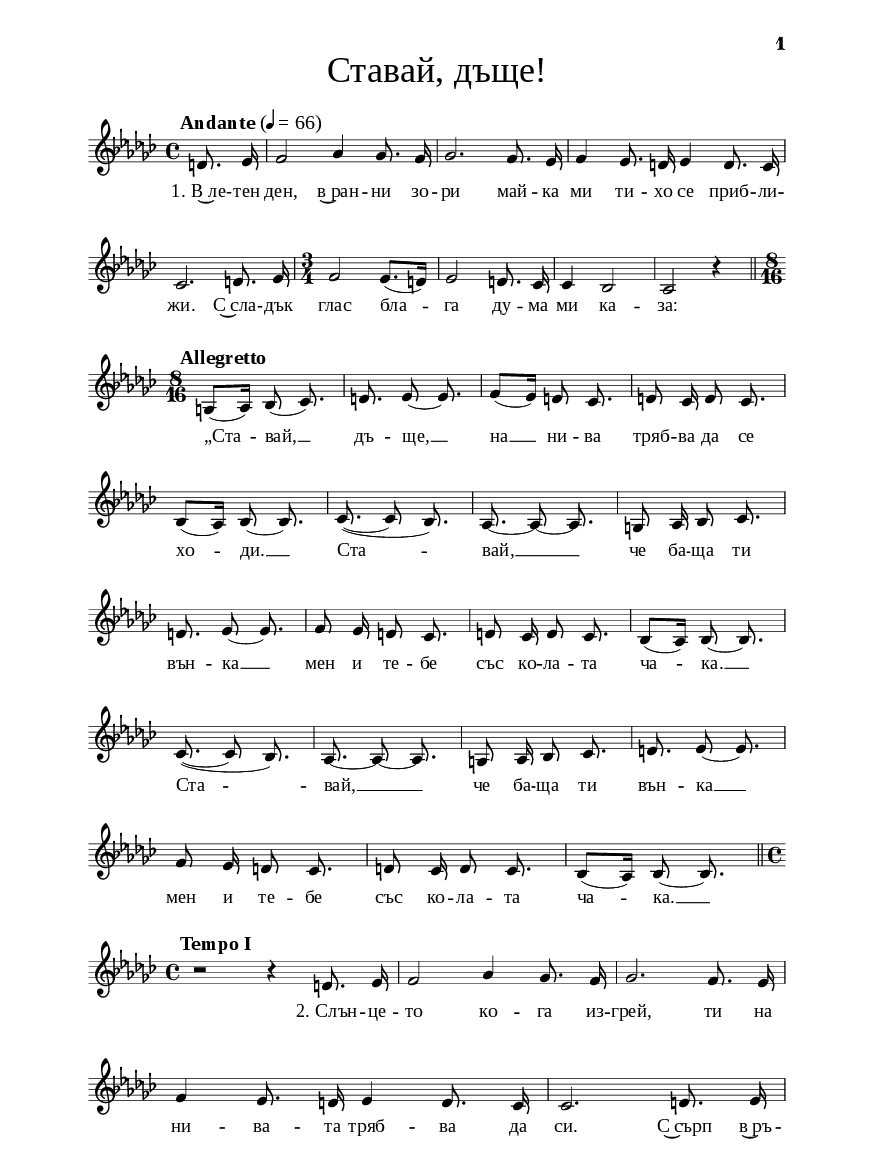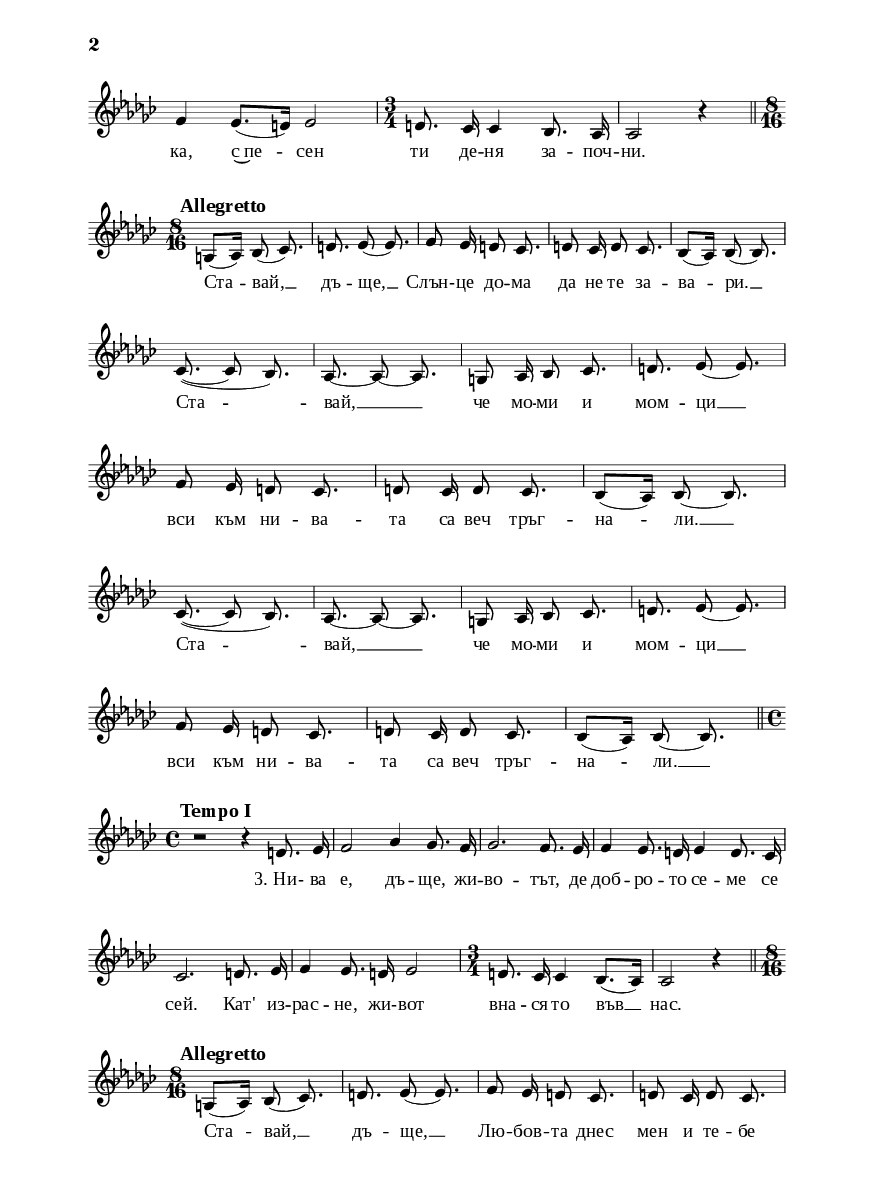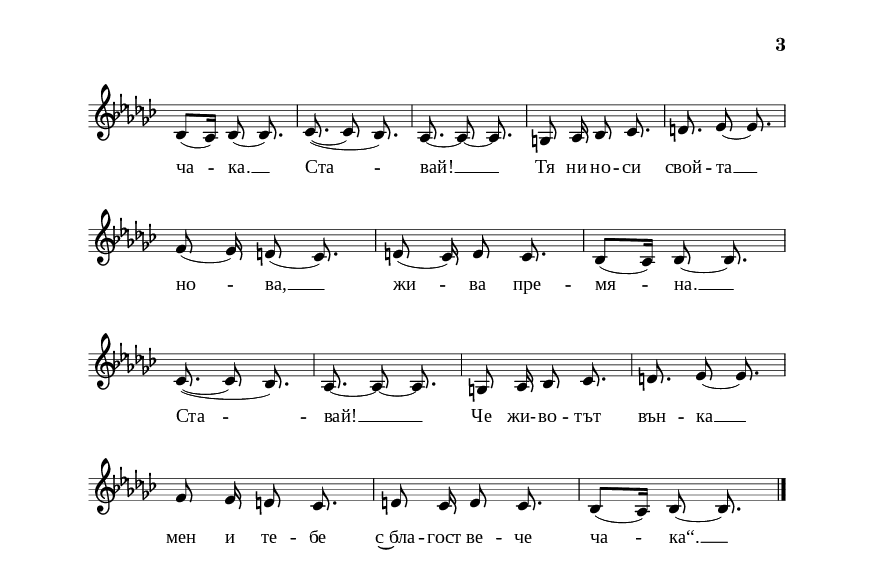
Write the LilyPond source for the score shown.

\version "2.24.4"

% include paper part and global functions
\include "include/globals.ily"

\bookpart {
  \label #'ref142
  \tocItem \markup "Ставай, дъще!"
  \include "include/bookpart-paper.ily"
  \score {
      \layout {
        indent = 0.0\cm % remove first line indentation
        ragged-last = ##f % do spread last line to fill the whole space
        \override Staff.BarLine.thick-thickness = #4 %make the end and repeat bars thiner
        \override Score.VoltaBracket.font-size = #-1.7 % make the repeat number fontsize smaller
        

        \context {
          \Score
          \omit BarNumber %remove bar numbers
          \override KeySignature.X-offset = #-1.2 % decrease keysigniture offset
          \override TimeSignature.X-offset = #-1.8 % decrease time signiture offset
          \override MetronomeMark.font-size = #1.5 % increase the tempo fontsize
          \override TupletNumber.font-size = #0.4 % increase the triol number

        } % context

        \context {
          % change staff size
          \Staff
          fontSize = #+0 % affects notes size only
          \override StaffSymbol.staff-space = #(magstep -3)
          \override StaffSymbol.thickness = #0.5
          \override BarLine.hair-thickness = #1
          %\override StaffSymbol.ledger-line-thickness = #'(0 . 0)
        }

        \context {
          % adjust space between staff and lyrics and between the two lyric lines
          \Lyrics
          \override VerticalAxisGroup.nonstaff-relatedstaff-spacing = #'((padding . 1))
          \override VerticalAxisGroup.nonstaff-nonstaff-spacing = #'((minimum-distance . 2))
          includeGraceNotes = ##t
        }
      } % layout


    \new Voice \absolute {
      \clef treble

      \key es \minor

      \time 4/4
      \tempoFunc "Andante" 4 "66"
      \autoBeamOff
      \partial 4
      d'8. es'16 | % 2
      f'2 as'4 ges'8. f'16 | ges'2. f'8.es'16 | f'4 es'8.  d'16  es'4 d'8. ces'16 | \break
      ces'2. d'8. es'16 | \time 3/4 f'2 es'8. [( d'16 )] | % 7
      es'2  d'8. ces'16 | % 8
      ces'4 bes2 | % 9
      as2 r4  \bar "||"  \break
      \time 8/16  |
      \tempo "Allegretto" g8 [( as16 )] bes8 ( ces'8. ) | % 11
      d'8. es'8 ~ es'8. | % 12
      f'8 [( es'16 )] d'8 ces'8. | % 13
      d'8 ces'16 d'8 ces'8. \break | % 14
      bes8 [( as16 )] bes8 ~ bes8. | % 15
      ces'8. ( ~ ces'8 bes8. ) | % 16
      as8. ~ as8 ~ as8. | % 17
      g8 as16 bes8 ces'8. \break | % 18
      d'8. es'8 ~ es'8. | % 19
      f'8 es'16 d'8 ces'8. |
      d'8 ces'16 d'8 ces'8. | % 21
      bes8 [( as16 )] bes8 ~ bes8. \break | % 22
      ces'8. ( ~ ces'8 bes8. ) | % 23
      as8. ~ as8 ~ as8. | % 24
      g8 as16 bes8 ces'8. | % 25
      d'8. es'8 ~ es'8. \break | % 26
      f'8 es'16 d'8 ces'8. | % 27
      d'8 ces'16 d'8 ces'8. | % 28
      bes8 [(as16) ] bes8 ~ bes8. \bar "||" \break
      \tempo "Tempo I"
      \time 4/4 r2 r4 d'8. es'16 | f'2 as'4 ges'8. f'16 |
      ges'2. f'8.es'16 | \break

      f'4 es'8. d'16  es'4 d'8. ces'16 |
      ces'2. d'8. es'16 | \break
      f'4 es'8. [(d'16 ) ]es'2 |
      \time 3/4 d'8. ces'16 ces'4 bes8. as16 | as2 r4 | \bar "||"  \break

      \time 8/16 \tempo "Allegretto" g8 [(as16 )] bes8 (ces'8. ) | d'8. es'8 (es'8.) |

      f'8 es'16  d'8 ces'8. | d'8 ces'16 d'8 ces'8. | bes8 [(as16)] bes8 (bes8.) \break

      ces'8. ( ~ ces'8 bes8. ) |
      as8. ~ as8 ~ as8. | % 24
      g8 as16 bes8 ces'8. | % 25
      d'8. es'8 ~ es'8. \break |
      f'8 es'16 d'8 ces'8. | % 27
      d'8 ces'16 d'8 ces'8. | % 28
      bes8 [( as16 )] bes8 ~ bes8. | \break
      ces'8. ( ~ ces'8 bes8. ) |
      as8. ~ as8 ~ as8. | % 24
      g8 as16 bes8 ces'8. | % 25
      d'8. es'8 ~ es'8. \break |
      f'8 es'16 d'8 ces'8. | % 27
      d'8 ces'16 d'8 ces'8. | % 28
      bes8 [( as16 )] bes8 ~ bes8. | \bar "||"  \break
      \tempo "Tempo I"
      \time 4/4 r2 r4  d'8. es'16 | f'2 as'4 ges'8. f'16 |
      ges'2. f'8.es'16 | f'4 es'8. d'16  es'4 d'8. ces'16 | \break
      ces'2. d'8. es'16 |
      f'4 es'8. d'16  es'2 |
      \time 3/4 d'8. ces'16 ces'4 bes8. [(as16) ] | as2 r4 | \bar "||"
      \time 8/16 \tempo "Allegretto" g8 [(as16 )] bes8 (ces'8. ) | d'8. es'8 (es'8.) |  f'8 es'16 d'8 ces'8. | d'8 ces'16 d'8 ces'8. | \break  bes8 [(as16)] bes8 (bes8.)

      ces'8. ( ~ ces'8 bes8. ) |
      as8. ~ as8 ~ as8. | % 24
      g8 as16 bes8 ces'8. | % 25
      d'8. es'8 ~ es'8. \break |
      f'8 (es'16) d'8 ( ces'8.) | % 27
      d'8 (ces'16) d'8 ces'8. | % 28
      bes8 [( as16 )] bes8 ~ bes8. | \break
      ces'8. ( ~ ces'8 bes8. ) |
      as8. ~ as8 ~ as8. | % 24
      g8 as16 bes8 ces'8. | % 25
      d'8. es'8 ~ es'8. \break |
      f'8 es'16 d'8 ces'8. | % 27
      d'8 ces'16 d'8 ces'8. | % 28
      bes8 [( as16 )] bes8 ~ bes8. | \break \bar "|."
    }


    \addlyrics {
      "1. В~ле-" -- тен
      ден, в~ран -- ни зо -- ри май -- ка ми ти -- хо се приб --
      ли -- жи. "С~сла-" -- дък глас бла -- га ду -- ма ми
      ка -- за: „Ста -- вай, __ дъ -- ще, __ на __ ни -- ва
      тряб -- ва да се хо -- ди. __ Ста -- вай, __ че ба --
      ща ти вън -- ка __ мен и те -- бе със ко -- ла --
      та ча -- ка. __ Ста -- вай, __ че ба -- ща ти вън --
      ка __  мен и те -- бе със ко -- ла -- та ча --
      ка. __

      "2. Слън" -- це -- то ко -- га из -- грей,
      ти на ни -- ва -- та тряб -- ва да си.
      "С~сърп" в~ръ -- ка, с~пе -- сен ти
      де -- ня за -- поч -- ни. Ста -- вай, __ дъ -- ще, __
      "Слън-" -- це до -- ма да не те за -- ва -- ри. __
      Ста -- вай, __ че мо -- ми и мом -- ци __ вси към ни -- ва -- та са веч тръг -- на -- ли. __
      Ста -- вай, __ че мо -- ми и мом -- ци __ вси към ни -- ва -- та са веч тръг -- на -- ли. __

      "3. Ни- " -- ва е, дъ -- ще, жи -- во -- тът,
      де доб -- ро -- то се -- ме се сей.
      Кат' из -- рас -- не, "жи-" -- вот вна -- ся
      то във __ нас. Ста -- вай, __ дъ -- ще, __
      Лю -- бов -- та днес мен и те -- бе ча -- ка. __
      Ста -- вай! __ Тя ни но -- си
      свой -- та __ но -- ва, __ жи -- ва пре -- мя -- на. __
      Ста -- вай! __ Че "жи-" -- во -- тът вън -- ка __ мен
      и те -- бе с~бла -- гост ве -- че ча -- ка“. __

    }

    \header {
      title = \titleFunc #'ref_desc_13 "Ставай, дъще!" "Stavaj, dăšte!"
    }

    \midi{}



  } % score



} % bookpart
